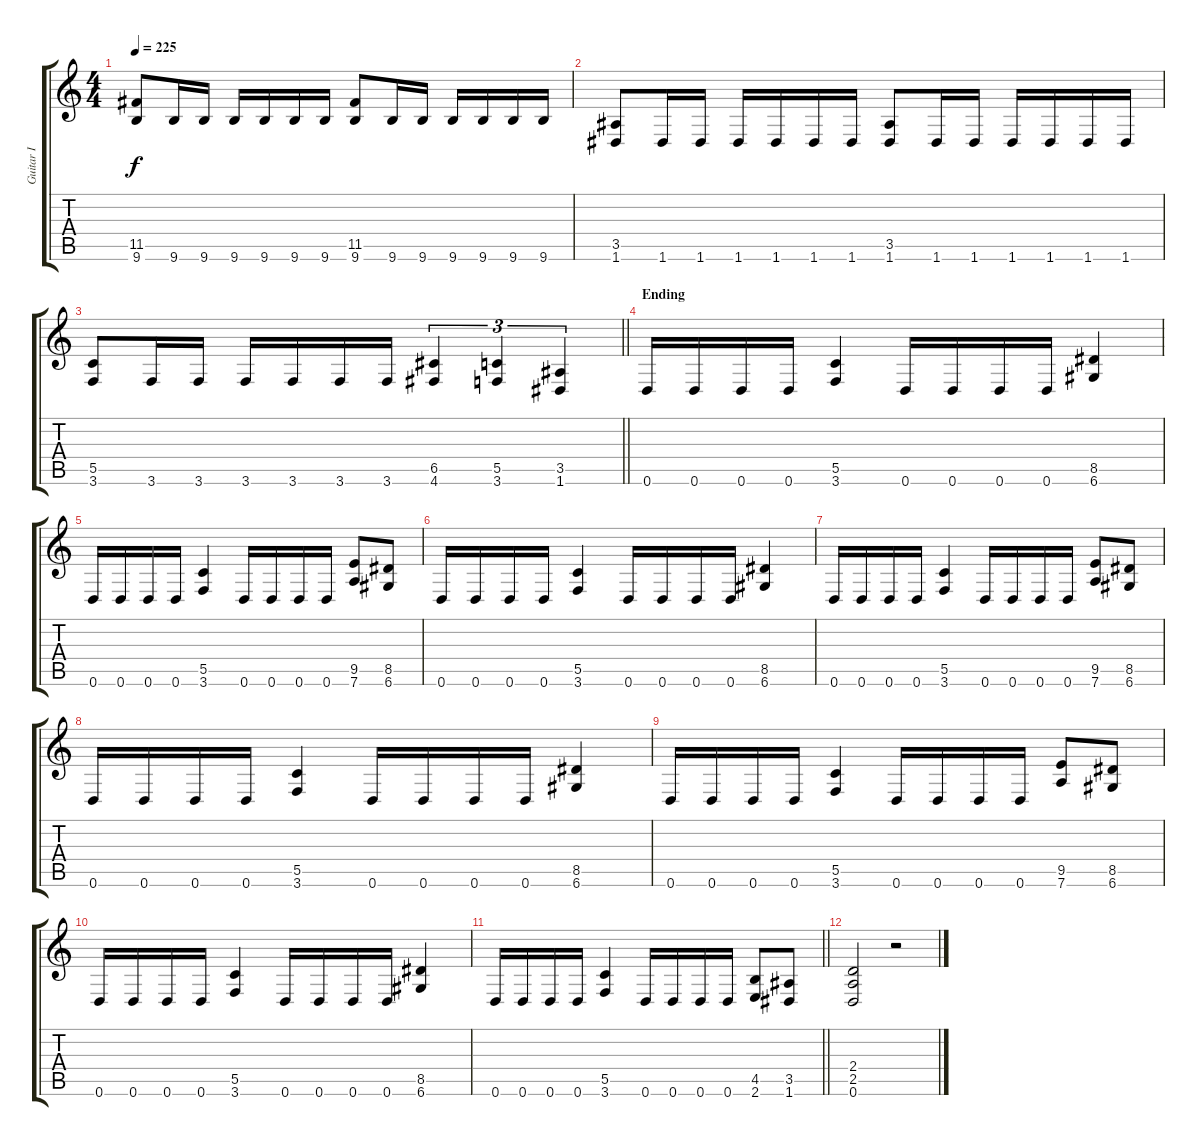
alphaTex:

\track ("Guitar I" "Guitar I") {instrument distortionguitar}
\staff {score tabs}
\tuning (D4 A3 F3 C3 G2 D2) {hide}
\ts (4 4)
\tempo 225
\clef g2
\ks c
(11.5 9.6).8{dy f} 9.6.16 9.6.16 9.6.16 9.6.16 9.6.16 9.6.16 (11.5 9.6).8 9.6.16 9.6.16 9.6.16 9.6.16 9.6.16 9.6.16 |
(3.5 1.6).8 1.6.16 1.6.16 1.6.16 1.6.16 1.6.16 1.6.16 (3.5 1.6).8 1.6.16 1.6.16 1.6.16 1.6.16 1.6.16 1.6.16 |
\barLineRight lightlight
(5.5 3.6).8 3.6.16 3.6.16 3.6.16 3.6.16 3.6.16 3.6.16 (6.5 4.6).4{tu (3 2)} (5.5 3.6).4{tu (3 2)} (3.5 1.6).4{tu (3 2)} |
\section ("" "Ending")
0.6.16 0.6.16 0.6.16 0.6.16 (5.5 3.6).4 0.6.16 0.6.16 0.6.16 0.6.16 (8.5 6.6).4 |
0.6.16 0.6.16 0.6.16 0.6.16 (5.5 3.6).4 0.6.16 0.6.16 0.6.16 0.6.16 (9.5 7.6).8 (8.5 6.6).8 |
0.6.16 0.6.16 0.6.16 0.6.16 (5.5 3.6).4 0.6.16 0.6.16 0.6.16 0.6.16 (8.5 6.6).4 |
0.6.16 0.6.16 0.6.16 0.6.16 (5.5 3.6).4 0.6.16 0.6.16 0.6.16 0.6.16 (9.5 7.6).8 (8.5 6.6).8 |
0.6.16 0.6.16 0.6.16 0.6.16 (5.5 3.6).4 0.6.16 0.6.16 0.6.16 0.6.16 (8.5 6.6).4 |
0.6.16 0.6.16 0.6.16 0.6.16 (5.5 3.6).4 0.6.16 0.6.16 0.6.16 0.6.16 (9.5 7.6).8 (8.5 6.6).8 |
0.6.16 0.6.16 0.6.16 0.6.16 (5.5 3.6).4 0.6.16 0.6.16 0.6.16 0.6.16 (8.5 6.6).4 |
\barLineRight lightlight
0.6.16 0.6.16 0.6.16 0.6.16 (5.5 3.6).4 0.6.16 0.6.16 0.6.16 0.6.16 (4.5 2.6).8 (3.5 1.6).8 |
(2.4 2.5 0.6).2 r.2
